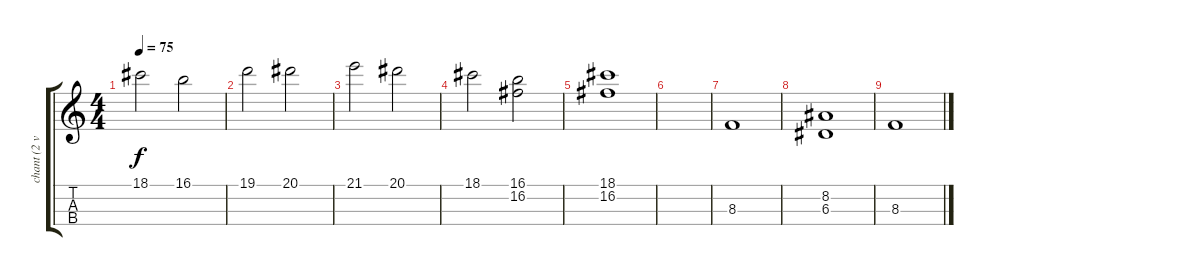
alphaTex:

\track ("chant (2 voix)" "chant (2 v") {instrument fx6goblins}
\staff {score tabs}
\tuning (G4 D4 A3 E3) {hide}
\ts (4 4)
\tempo 75
\clef g2
\ks c
18.1.2{dy f} 16.1.2 |
19.1.2 20.1.2 |
21.1.2 20.1.2 |
18.1.2 (16.1 16.2).2 |
(18.1 16.2).1 |
|
8.3.1 |
(8.2 6.3).1 |
8.3.1
